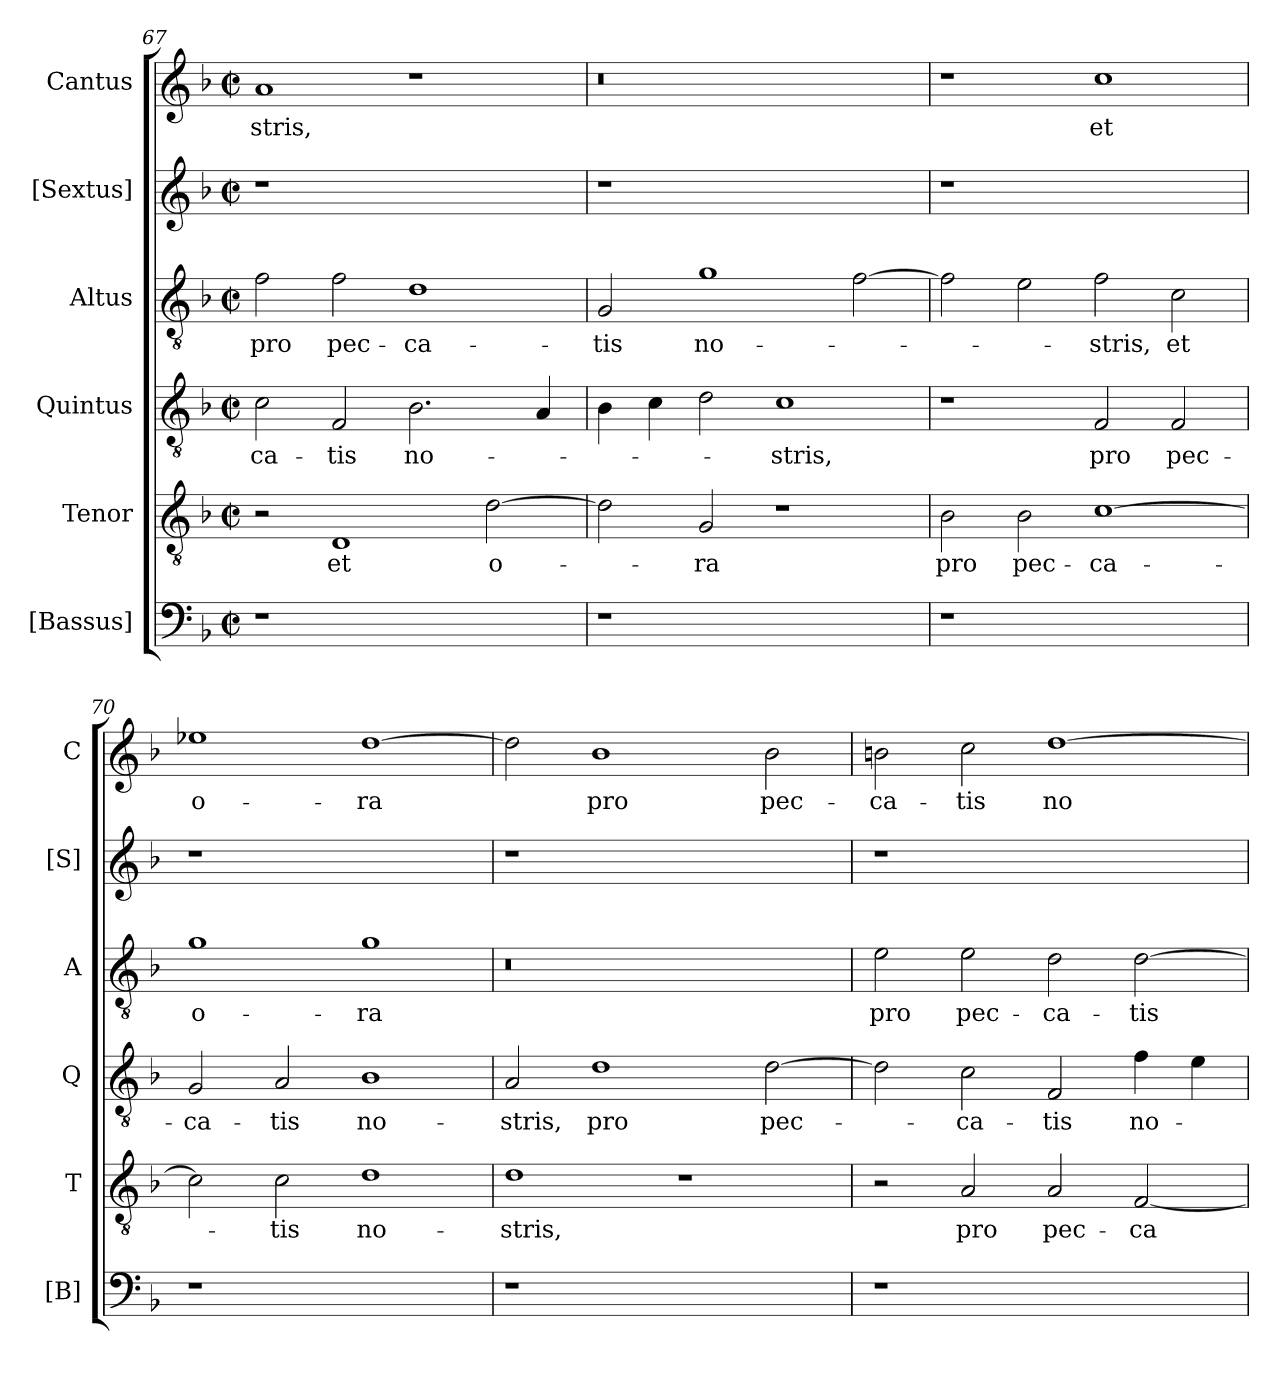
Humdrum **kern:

**kern	**kern	**text	**kern	**text	**kern	**text	**kern	**kern	**text
*part6	*part5	*part5	*part4	*part4	*part3	*part3	*part2	*part1	*part1
*staff6	*staff5	*staff5	*staff4	*staff4	*staff3	*staff3	*staff2	*staff1	*staff1
*I"[Bassus]	*I"Tenor	*	*I"Quintus	*	*I"Altus	*	*I"[Sextus]	*I"Cantus	*
*I'[B]	*I'T	*	*I'Q	*	*I'A	*	*I'[S]	*I'C	*
*clefF4	*clefGv2	*	*clefGv2	*	*clefGv2	*	*clefG2	*clefG2	*
*k[b-]	*k[b-]	*	*k[b-]	*	*k[b-]	*	*k[b-]	*k[b-]	*
*F:	*F:	*	*F:	*	*F:	*	*F:	*F:	*
*M2/2	*M2/2	*	*M2/2	*	*M2/2	*	*M2/2	*M2/2	*
*met(c|)	*met(c|)	*	*met(c|)	*	*met(c|)	*	*met(c|)	*met(c|)	*
=67	=67	=67	=67	=67	=67	=67	=67	=67	=67
1r	2r	.	2c\	-ca-	2f\	pro	1r	1a/	-stris,
.	1D/	et	2F/	-tis	2f\	pec-	.	.	.
1ryy	.	.	2.B-\	no-	1d\	-ca-	1ryy	1r	.
.	[2d\	o-	.	.	.	.	.	.	.
.	.	.	4A/	.	.	.	.	.	.
=68	=68	=68	=68	=68	=68	=68	=68	=68	=68
!	!	!	!	!	!	!	!	!LO:N:vis=0	!
1r	2d\]	.	4B-\	.	2G/	-tis	1r	1r	.
.	.	.	4c\	.	.	.	.	.	.
.	2G/	-ra	2d\	.	1g\	no-	.	.	.
1ryy	1r	.	1c\	-stris,	.	.	1ryy	1ryy	.
.	.	.	.	.	[2f\	.	.	.	.
=69	=69	=69	=69	=69	=69	=69	=69	=69	=69
1r	2B-\	pro	1r	.	2f\]	.	1r	1r	.
.	2B-\	pec-	.	.	2e\	.	.	.	.
1ryy	[1c\	-ca-	2F/	pro	2f\	-stris,	1ryy	1cc\	et
.	.	.	2F/	pec-	2c\	et	.	.	.
=70	=70	=70	=70	=70	=70	=70	=70	=70	=70
1r	2c\]	.	2G/	-ca-	1g\	o-	1r	1ee-X\	o-
.	2c\	-tis	2A/	-tis	.	.	.	.	.
1ryy	1d\	no-	1B-\	no-	1g\	-ra	1ryy	[1dd\	-ra
=71	=71	=71	=71	=71	=71	=71	=71	=71	=71
!	!	!	!	!	!LO:N:vis=0	!	!	!	!
1r	1d\	-stris,	2A/	-stris,	1r	.	1r	2dd\]	.
.	.	.	1d\	pro	.	.	.	1b-\	pro
1ryy	1r	.	.	.	1ryy	.	1ryy	.	.
.	.	.	[2d\	pec-	.	.	.	2b-\	pec-
=72	=72	=72	=72	=72	=72	=72	=72	=72	=72
1r	2r	.	2d\]	.	2e\	pro	1r	2bn\	-ca-
.	2A/	pro	2c\	-ca-	2e\	pec-	.	2cc\	-tis
1ryy	2A/	pec-	2F/	-tis	2d\	-ca-	1ryy	[1dd\	no-
.	[2F/	-ca-	4f\	no-	[2d\	-tis	.	.	.
.	.	.	4e\	.	.	.	.	.	.
=	=	=	=	=	=	=	=	=	=
*-	*-	*-	*-	*-	*-	*-	*-	*-	*-
